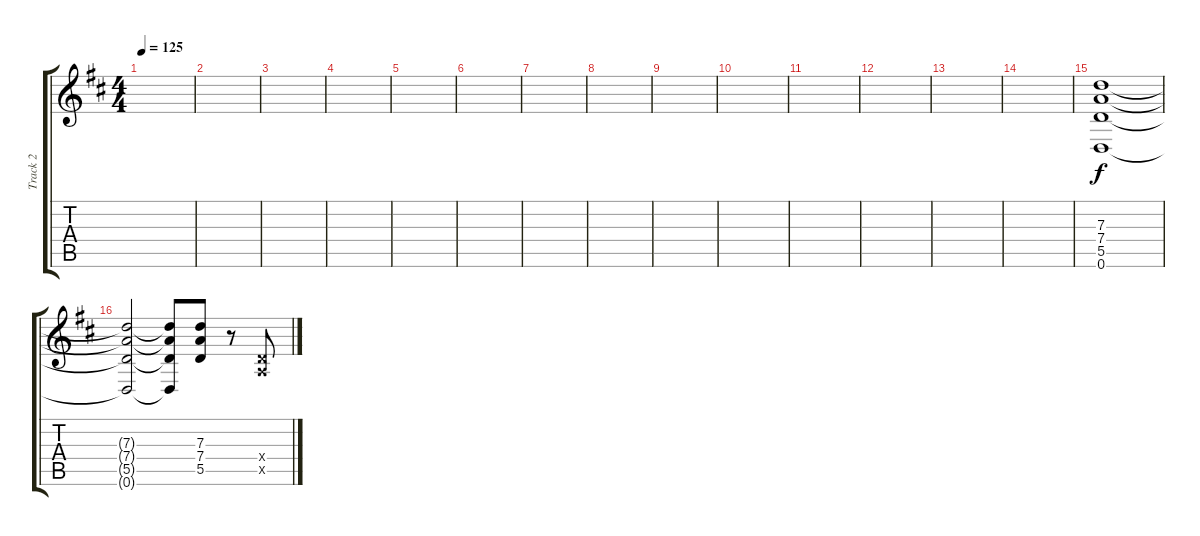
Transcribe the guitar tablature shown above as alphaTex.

\track ("Track 2" "Track 2") {instrument electricguitarclean}
\staff {score tabs}
\tuning (E4 B3 G3 D3 A2 D2) {hide}
\ts (4 4)
\tempo 125
\clef g2
\ks d
|
|
|
|
|
|
|
|
|
|
|
|
|
|
(7.3 7.4 5.5 0.6).1 |
(7.3{t} 7.4{t} 5.5{t} 0.6{t}).2 (7.3{t} 7.4{t} 5.5{t} 0.6{t}).8 (7.3 7.4 5.5).8 r.8 (0.4{x} 0.5{x}).8
